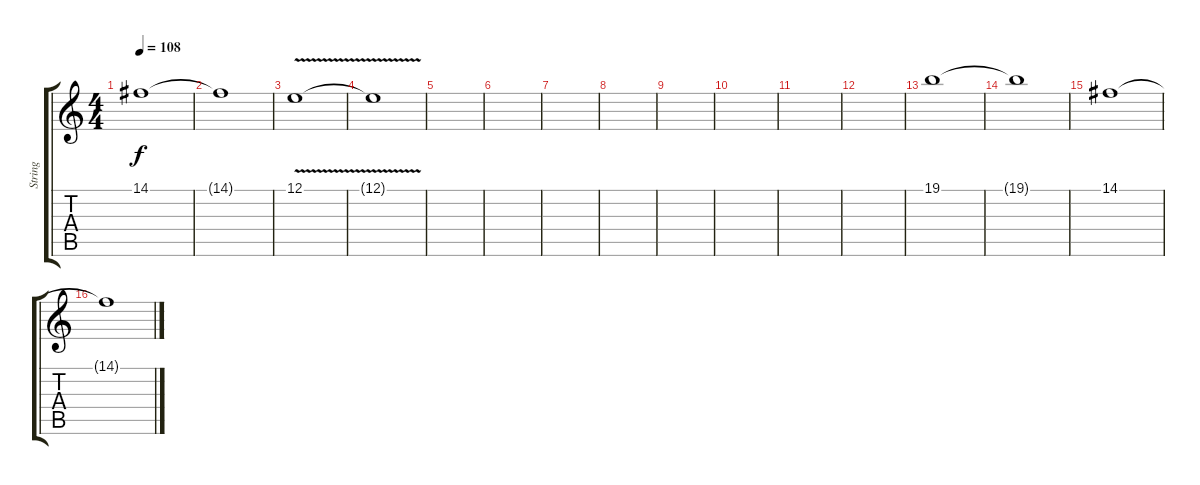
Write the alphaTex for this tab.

\track ("String" "String") {instrument stringensemble1}
\staff {score tabs}
\tuning (E4 B3 G3 D3 A2 E2) {hide}
\ts (4 4)
\tempo 108
\clef g2
\ks c
14.1.1{dy f} |
14.1{t}.1 |
12.1{v}.1 |
12.1{t}.1 |
|
|
|
|
|
|
|
|
19.1.1 |
19.1{t}.1 |
14.1.1 |
14.1{t}.1
